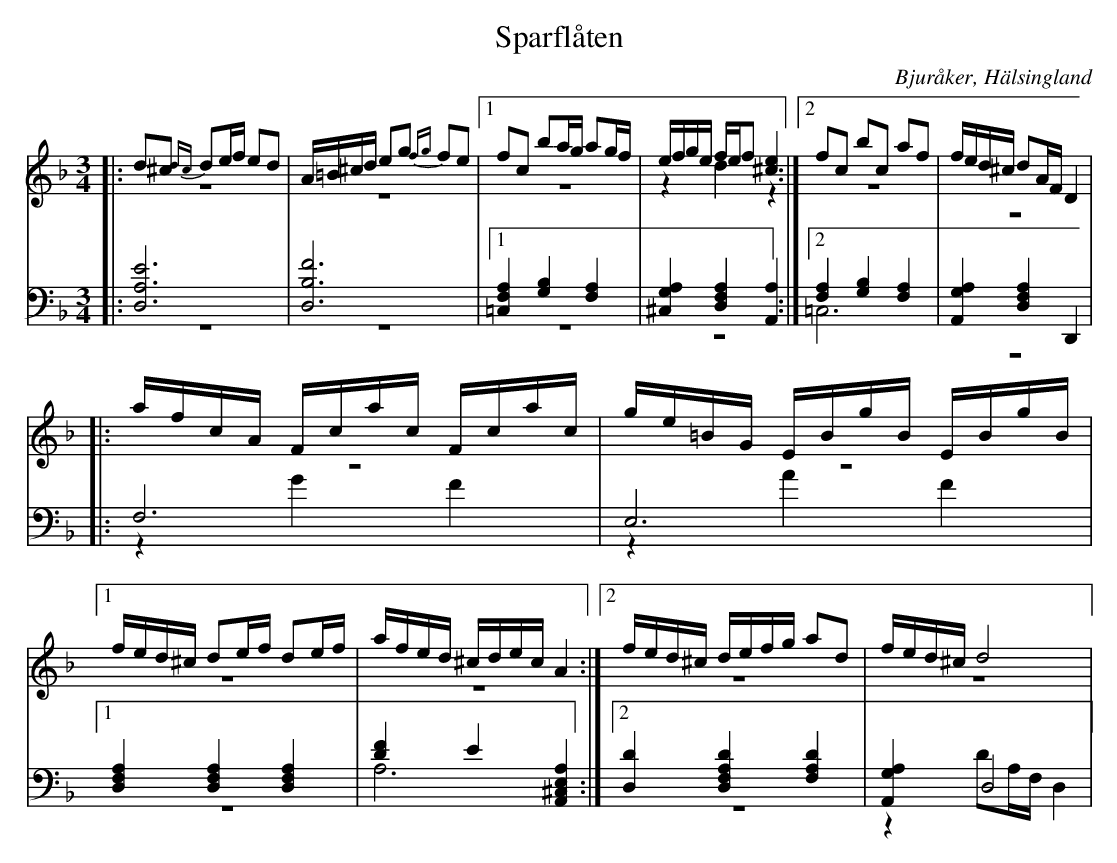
X:1
T: Sparflåten
O: Bjuråker, Hälsingland
M: 3/4
L: 1/8
K: Dm
V:1
V:2 merge
V:3
V:4 merge
V:1
|:d^c {dc}de/f/ ed|A/=B/^c/d/ eg {fg}fe|1 fc ba/g/ ag/f/| e/f/g/e/ f/e/f [^c2e2]:|2 fc bc af|f/e/d/^c/ dA/F/ D2|
|:a/f/c/A/  F/c/a/c/ F/c/a/c/|g/e/=B/G/  E/B/g/B/  E/B/g/B/|1 f/e/d/^c/ de/f/ de/f/|a/f/e/d/ ^c/d/e/c/ A2:|2 f/e/d/^c/ d/e/f/g/ ad|f/e/d/^c/ d4|
V:2
|:z6|z6|1 z6|z2 d2 z2:|2 z6|z6|
|:z6|z6|1 z6|z6:|2 z6|z6|
V:3 clef=bass
|:[D,6A,6E6]|[D,6B,6F6]|1 [=C,2F,2A,2] [G,2B,2] [F,2A,2]|[^C,2G,2A,2] [D,2F,2A,2] [A,,2A,2]:|2 [F,2A,2] [G,2B,2] [F,2A,2]|[A,,2G,2A,2] [D,2F,2A,2] D,,2|
|:F,6|E,6|1 [D,2F,2A,2] [D,2F,2A,2] [D,2F,2A,2]|[D2F2] E2 [A,,2^C,2E,2A,2]:|2 [D,2D2] [D,2F,2A,2D2] [F,2A,2D2]|[A,,2G,2A,2] D,4|
V:4 clef=bass
|:z6|z6|1 z6|z6:|2 =C,6|z6|
|:z2 G2 F2|z2 A2 F2|1 z6|A,6:|2 z6|z2 DA,/F,/ D,2|
